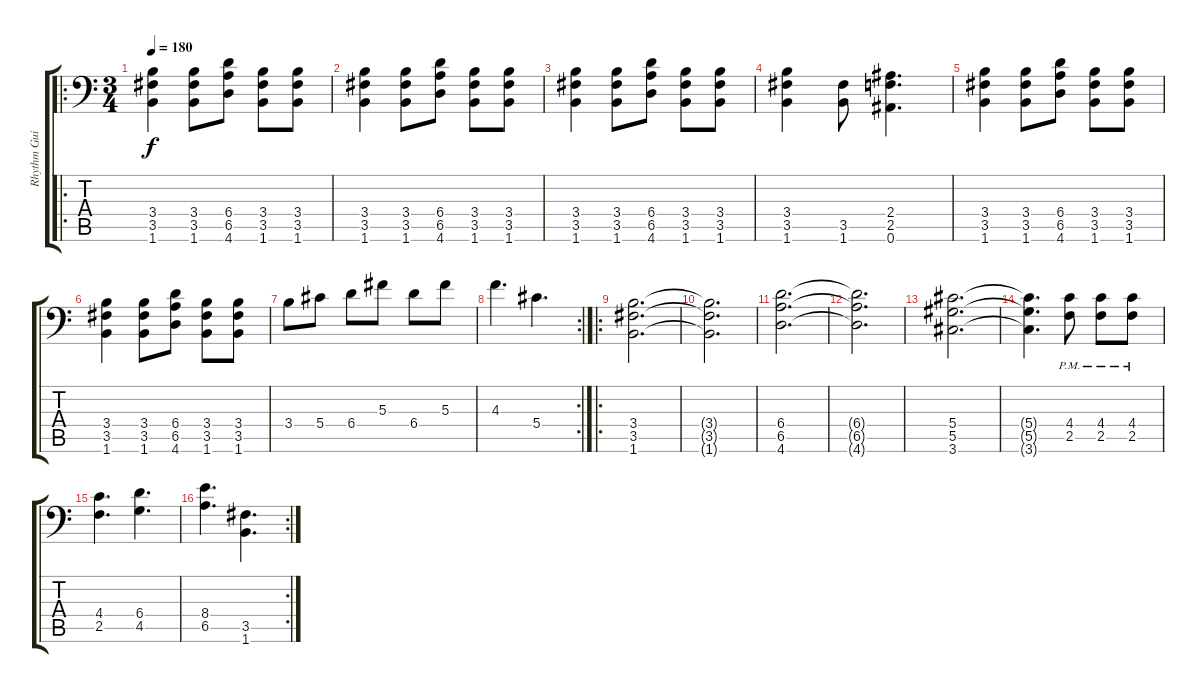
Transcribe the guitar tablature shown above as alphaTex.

\track ("Rhythm Guitar 1" "Rhythm Gui") {instrument distortionguitar}
\staff {score tabs}
\tuning (Bb3 F3 Db3 Ab2 Eb2 Bb1) {hide}
\ro
\ts (3 4)
\tempo 180
\clef f4
\ks c
(3.4 3.5 1.6).4{dy f} (3.4 3.5 1.6).8 (6.4 6.5 4.6).8 (3.4 3.5 1.6).8 (3.4 3.5 1.6).8 |
(3.4 3.5 1.6).4 (3.4 3.5 1.6).8 (6.4 6.5 4.6).8 (3.4 3.5 1.6).8 (3.4 3.5 1.6).8 |
(3.4 3.5 1.6).4 (3.4 3.5 1.6).8 (6.4 6.5 4.6).8 (3.4 3.5 1.6).8 (3.4 3.5 1.6).8 |
(3.4 3.5 1.6).4 (3.5 1.6).8 (2.4 2.5 0.6).4{d} |
(3.4 3.5 1.6).4 (3.4 3.5 1.6).8 (6.4 6.5 4.6).8 (3.4 3.5 1.6).8 (3.4 3.5 1.6).8 |
(3.4 3.5 1.6).4 (3.4 3.5 1.6).8 (6.4 6.5 4.6).8 (3.4 3.5 1.6).8 (3.4 3.5 1.6).8 |
3.4.8 5.4.8 6.4.8 5.3.8 6.4.8 5.3.8 |
\rc 2
4.3.4{d} 5.4.4{d} |
\ro
(3.4 3.5 1.6).2{d} |
(3.4{t} 3.5{t} 1.6{t}).2{d} |
(6.4 6.5 4.6).2{d} |
(6.4{t} 6.5{t} 4.6{t}).2{d} |
(5.4 5.5 3.6).2{d} |
(5.4{t} 5.5{t} 3.6{t}).4{d} (4.4{pm} 2.5{pm}).8 (4.4{pm} 2.5{pm}).8 (4.4{pm} 2.5{pm}).8 |
(4.4 2.5).4{d} (6.4 4.5).4{d} |
\rc 2
(8.4 6.5).4{d} (3.5 1.6).4{d}
